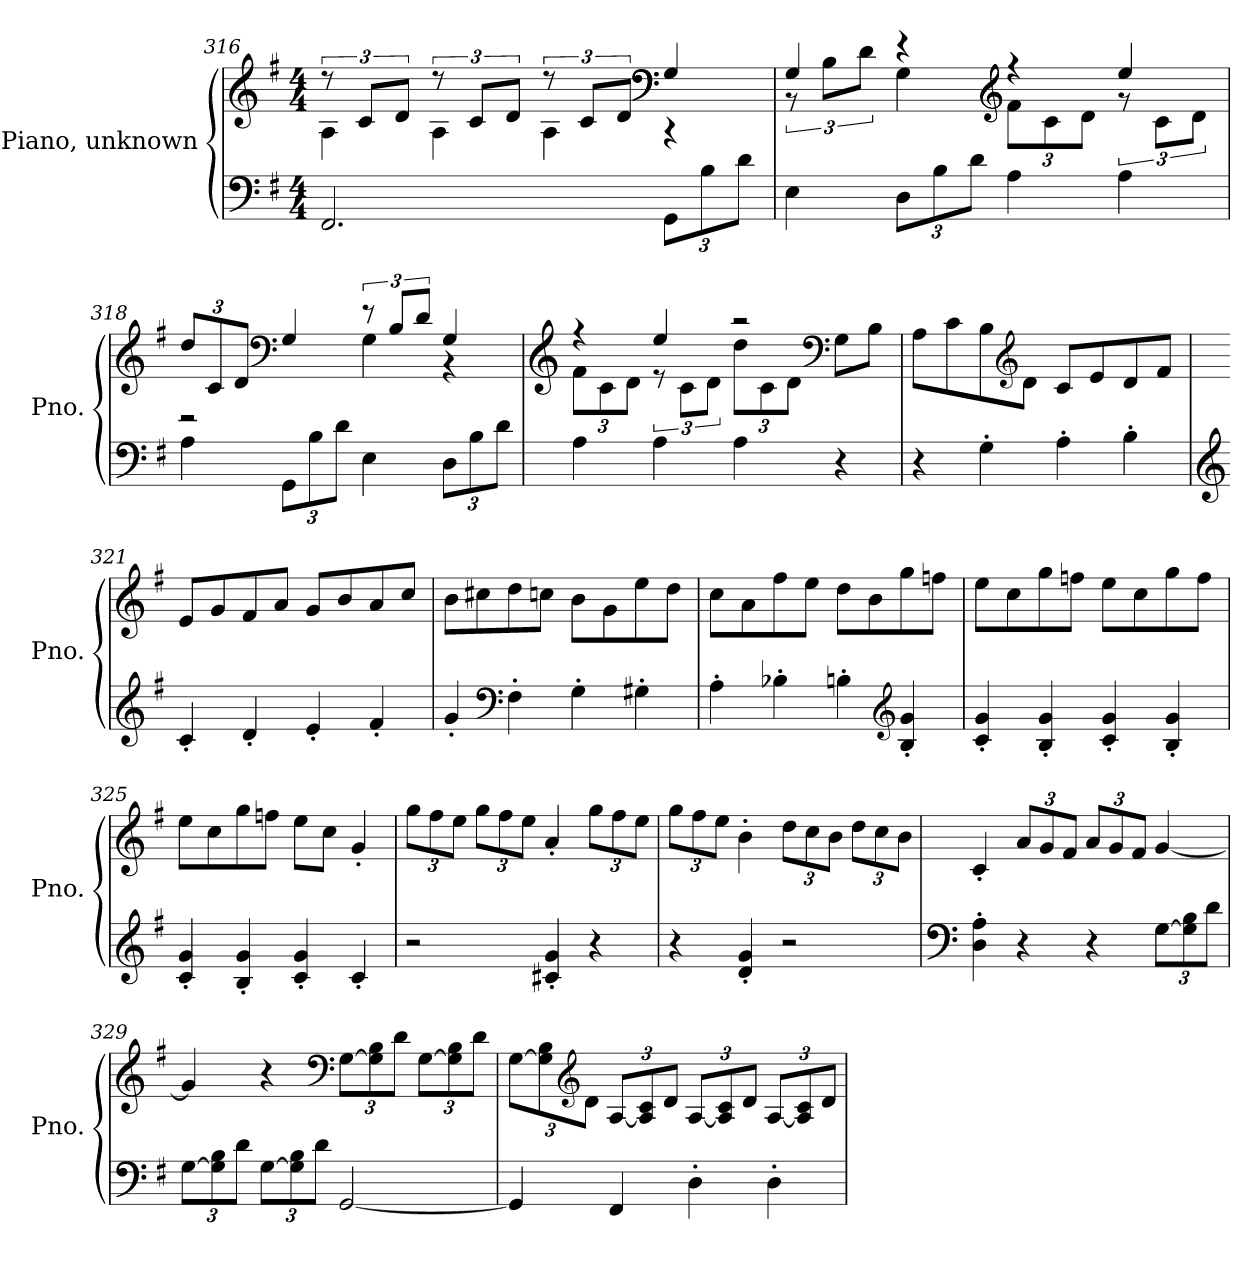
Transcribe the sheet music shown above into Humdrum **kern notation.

**kern	**kern
*part1	*part1
*staff2	*staff1
*I"Piano, unknown	*
*I'Pno.	*
*clefF4	*clefG2
*k[f#]	*k[f#]
*M4/4	*M4/4
=316	=316
*	*^
2.FF#/	12r	4A\
.	12c/L	.
.	12d/J	.
.	12r	4A\
.	12c/L	.
.	12d/J	.
.	12r	4A\
.	12c/L	.
.	12d/J	.
*	*clefF4	*
*Xbrackettup	*	*
12GG\L	4G/	4r
12B\	.	.
12d\J	.	.
!!LO:LB:g=z	!!
=317	=317	=317
4E\	4G/	12r
.	.	12B\L
.	.	12d\J
12D\L	4r	4G\
12B\	.	.
12d\J	.	.
*	*clefG2	*
*	*	*Xbrackettup
4A\	4r	12f#\L
.	.	12c\
.	.	12d\J
*	*	*brackettup
4A\	4ee/	12r
.	.	12c\L
.	.	12d\J
=318	=318	=318
*	*Xbrackettup	*
4A\	12dd/L	2r
.	12c/	.
.	12d/J	.
*	*clefF4	*
12GG\L	4G/	.
12B\	.	.
12d\J	.	.
*	*brackettup	*
4E\	12r	4G\
.	12B/L	.
.	12d/J	.
12D\L	4G/	4r
12B\	.	.
12d\J	.	.
=319	=319	=319
*	*clefG2	*
*	*	*Xbrackettup
4A\	4r	12f#\L
.	.	12c\
.	.	12d\J
*	*	*brackettup
4A\	4ee/	12r
.	.	12c\L
.	.	12d\J
*	*	*Xbrackettup
4A\	2r	12dd\L
.	.	12c\
.	.	12d\J
*	*clefF4	*
4r	.	8G\L
.	.	8B\J
*	*v	*v
!!LO:LB:g=z
=320	=320
4r	8A\L
.	8c\
4G'\	8B\
*	*clefG2
.	8d\J
4A'\	8c/L
.	8e/
4B'\	8d/
.	8f#/J
=321	=321
*clefG2	*
4c'/	8e/L
.	8g/
4d'/	8f#/
.	8a/J
4e'/	8g/L
.	8b/
4f#'/	8a/
.	8cc/J
=322	=322
4g'/	8b\L
.	8cc#X\
*clefF4	*
4F#'\	8dd\
.	8ccn\J
4G'\	8b\L
.	8g\
4G#X'\	8ee\
.	8dd\J
=323	=323
4A'\	8cc\L
.	8a\
4B-X'\	8ff#\
.	8ee\J
4Bn'\	8dd\L
.	8b\
*clefG2	*
4B/' 4g/'	8gg\
.	8ffn\J
!!LO:PB:g=z
=324	=324
4c/' 4g/'	8ee\L
.	8cc\
4B/' 4g/'	8gg\
.	8ffn\J
4c/' 4g/'	8ee\L
.	8cc\
4B/' 4g/'	8gg\
.	8ff\J
=325	=325
4c/' 4g/'	8ee\L
.	8cc\
4B/' 4g/'	8gg\
.	8ffn\J
4c/' 4g/'	8ee\L
.	8cc\J
4c'/	4g'/
=326	=326
2r	12gg\L
.	12ff#\
.	12ee\J
.	12gg\L
.	12ff#\
.	12ee\J
4c#X/' 4g/'	4a'/
4r	12gg\L
.	12ff#\
.	12ee\J
=327	=327
4r	12gg\L
.	12ff#\
.	12ee\J
4d/' 4g/'	4b'\
2r	12dd\L
.	12cc\
.	12b\J
.	12dd\L
.	12cc\
.	12b\J
!!LO:LB:g=z
=328	=328
*clefF4	*
4D\' 4A\'	4c'/
4r	12a/L
.	12g/
.	12f#/J
4r	12a/L
.	12g/
.	12f#/J
[12G\L	[4g/
12G\] 12B\	.
12d\J	.
=329	=329
[12G\L	4g/]
12G\] 12B\	.
12d\J	.
[12G\L	4r
12G\] 12B\	.
12d\J	.
*	*clefF4
[2GG/	[12G\L
.	12G\] 12B\
.	12d\J
.	[12G\L
.	12G\] 12B\
.	12d\J
=330	=330
4GG/]	[12G\L
.	12G\] 12B\
*	*clefG2
.	12d\J
4FF#/	[12A/L
.	12A/] 12c/
.	12d/J
4D'\	[12A/L
.	12A/] 12c/
.	12d/J
4D'\	[12A/L
.	12A/] 12c/
.	12d/J
=	=
*-	*-
